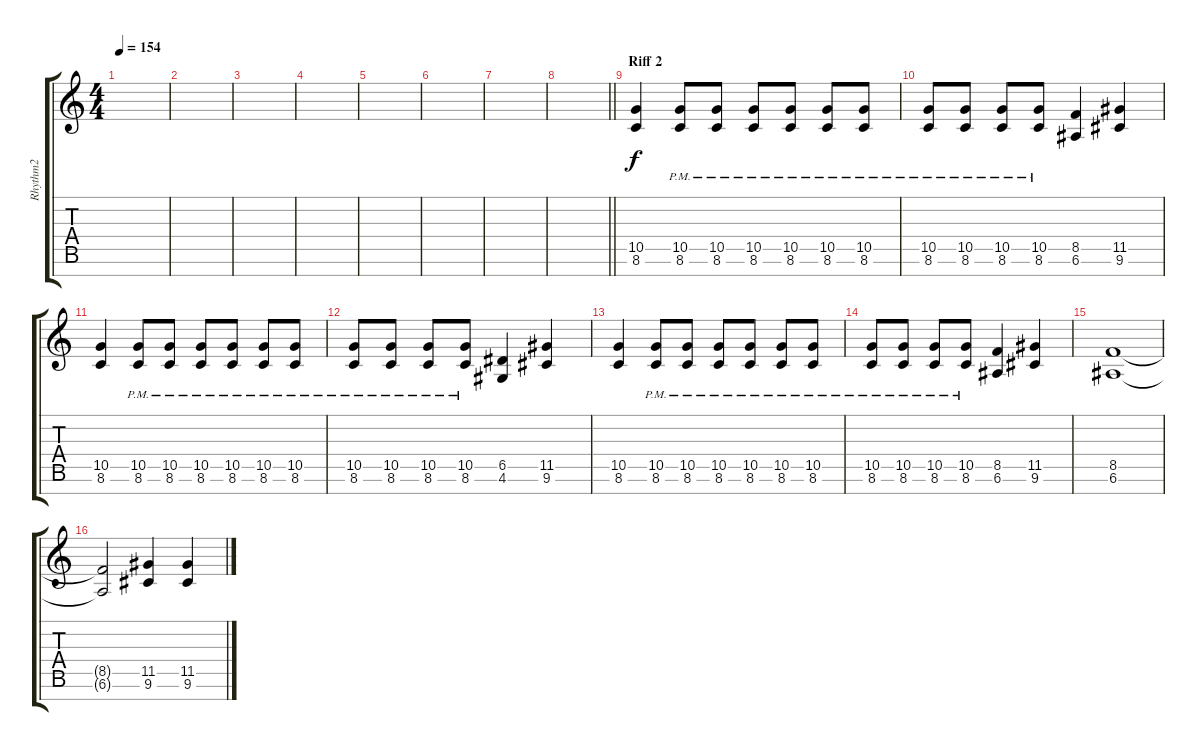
\track ("Rhythm2" "Rhythm2") {instrument overdrivenguitar}
\staff {score tabs}
\tuning (E4 B3 G3 D3 A2 E2 B1) {hide}
\ts (4 4)
\tempo 154
\clef g2
\ks c
|
|
|
|
|
|
|
\barLineRight lightlight
|
\section ("" "Riff 2")
(10.5 8.6).4 (10.5{pm} 8.6{pm}).8 (10.5{pm} 8.6{pm}).8 (10.5{pm} 8.6{pm}).8 (10.5{pm} 8.6{pm}).8 (10.5{pm} 8.6{pm}).8 (10.5{pm} 8.6{pm}).8 |
(10.5{pm} 8.6{pm}).8 (10.5{pm} 8.6{pm}).8 (10.5{pm} 8.6{pm}).8 (10.5{pm} 8.6{pm}).8 (8.5 6.6).4 (11.5 9.6).4 |
(10.5 8.6).4 (10.5{pm} 8.6{pm}).8 (10.5{pm} 8.6{pm}).8 (10.5{pm} 8.6{pm}).8 (10.5{pm} 8.6{pm}).8 (10.5{pm} 8.6{pm}).8 (10.5{pm} 8.6{pm}).8 |
(10.5{pm} 8.6{pm}).8 (10.5{pm} 8.6{pm}).8 (10.5{pm} 8.6{pm}).8 (10.5{pm} 8.6{pm}).8 (6.5 4.6).4 (11.5 9.6).4 |
(10.5 8.6).4 (10.5{pm} 8.6{pm}).8 (10.5{pm} 8.6{pm}).8 (10.5{pm} 8.6{pm}).8 (10.5{pm} 8.6{pm}).8 (10.5{pm} 8.6{pm}).8 (10.5{pm} 8.6{pm}).8 |
(10.5{pm} 8.6{pm}).8 (10.5{pm} 8.6{pm}).8 (10.5{pm} 8.6{pm}).8 (10.5{pm} 8.6{pm}).8 (8.5 6.6).4 (11.5 9.6).4 |
(8.5 6.6).1 |
(8.5{t} 6.6{t}).2 (11.5 9.6).4 (11.5 9.6).4
